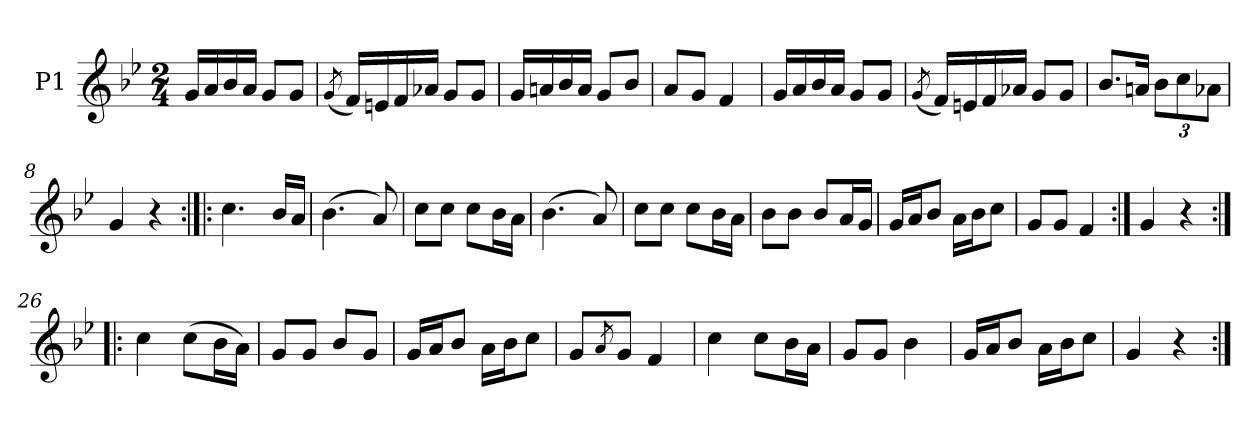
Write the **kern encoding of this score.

**kern
*part1
*staff1
*I"P1
*clefG2
*k[b-e-]
*g:
*M2/4
=1
16gLL
16a
16b-
16aJJ
8gL
8gJ
=2
(8qg/
16fLL)
16en
16f
16a-XJJ
8gL
8gJ
=3
16gLL
16an
16b-
16aJJ
8gL
8b-J
=4
8aL
8gJ
4f
=5
16gLL
16a
16b-
16aJJ
8gL
8gJ
=6
(8qg/
16fLL)
16en
16f
16a-XJJ
8gL
8gJ
=7
8.b-L
16anJk
12b-L
12cc
12a-XJ
=8
4g
4r
=9:|!|:
4.cc
16b-LL
16aJJ
=10
(4.b-
8a)
=11
8ccL
8ccJ
8ccL
16b-L
16aJJ
=12
(4.b-
8a)
=13
8ccL
8ccJ
8ccL
16b-L
16aJJ
=14
8b-L
8b-J
8b-L
16aL
16gJJ
=15
16gLL
16aJ
8b-J
16aLL
16b-J
8ccJ
=16
8gL
8gJ
4f
=17:|!
4g
4r
=26:|!|:
4cc
(8ccL
16b-L
16aJJ)
=27
8gL
8gJ
8b-L
8gJ
=28
16gLL
16aJ
8b-J
16aLL
16b-J
8ccJ
=29
8gL
8qa/
8gJ
4f
=30
4cc
8ccL
16b-L
16aJJ
=31
8gL
8gJ
4b-
=32
16gLL
16aJ
8b-J
16aLL
16b-J
8ccJ
=33
4g
4r
=:|!
*-
